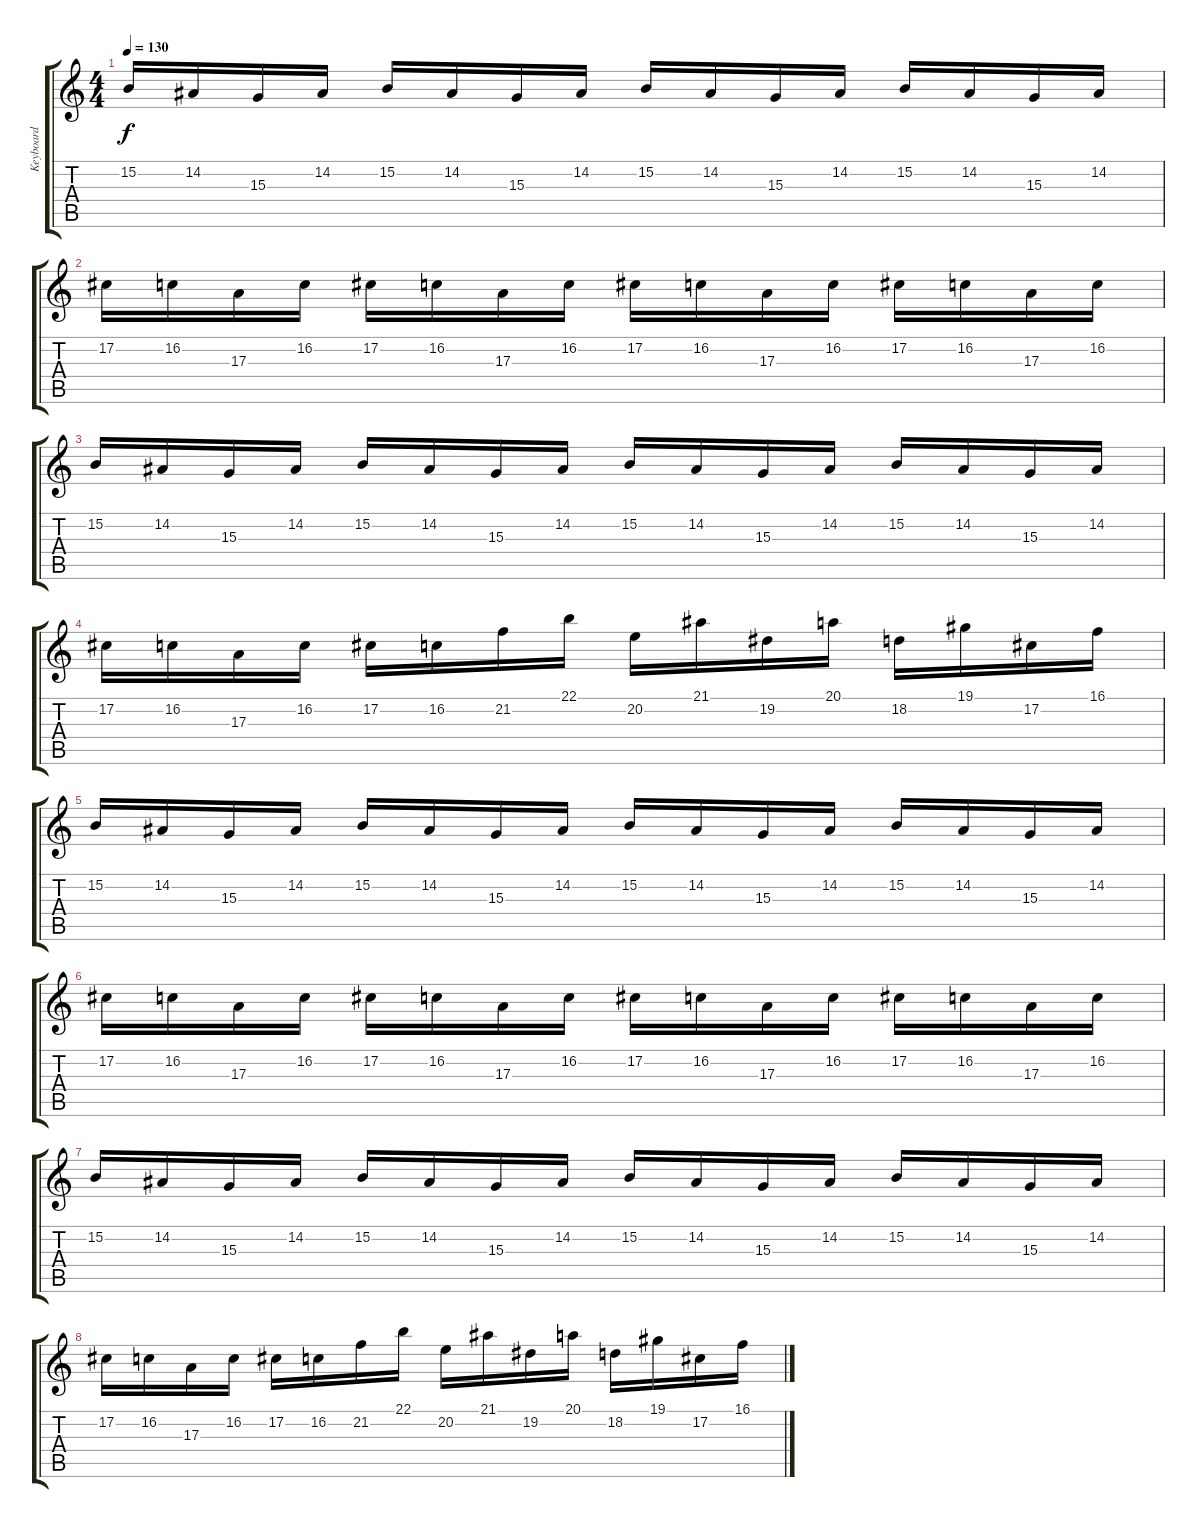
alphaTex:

\track ("Keyboard" "Keyboard") {instrument stringensemble1}
\staff {score tabs}
\tuning (Db4 Ab3 E3 B2 Gb2 Db2) {hide}
\ts (4 4)
\tempo 130
\clef g2
\ks c
15.2.16{dy f} 14.2.16 15.3.16 14.2.16 15.2.16 14.2.16 15.3.16 14.2.16 15.2.16 14.2.16 15.3.16 14.2.16 15.2.16 14.2.16 15.3.16 14.2.16 |
17.2.16 16.2.16 17.3.16 16.2.16 17.2.16 16.2.16 17.3.16 16.2.16 17.2.16 16.2.16 17.3.16 16.2.16 17.2.16 16.2.16 17.3.16 16.2.16 |
15.2.16 14.2.16 15.3.16 14.2.16 15.2.16 14.2.16 15.3.16 14.2.16 15.2.16 14.2.16 15.3.16 14.2.16 15.2.16 14.2.16 15.3.16 14.2.16 |
17.2.16 16.2.16 17.3.16 16.2.16 17.2.16 16.2.16 21.2.16 22.1.16 20.2.16 21.1.16 19.2.16 20.1.16 18.2.16 19.1.16 17.2.16 16.1.16 |
15.2.16 14.2.16 15.3.16 14.2.16 15.2.16 14.2.16 15.3.16 14.2.16 15.2.16 14.2.16 15.3.16 14.2.16 15.2.16 14.2.16 15.3.16 14.2.16 |
17.2.16 16.2.16 17.3.16 16.2.16 17.2.16 16.2.16 17.3.16 16.2.16 17.2.16 16.2.16 17.3.16 16.2.16 17.2.16 16.2.16 17.3.16 16.2.16 |
15.2.16 14.2.16 15.3.16 14.2.16 15.2.16 14.2.16 15.3.16 14.2.16 15.2.16 14.2.16 15.3.16 14.2.16 15.2.16 14.2.16 15.3.16 14.2.16 |
17.2.16 16.2.16 17.3.16 16.2.16 17.2.16 16.2.16 21.2.16 22.1.16 20.2.16 21.1.16 19.2.16 20.1.16 18.2.16 19.1.16 17.2.16 16.1.16
